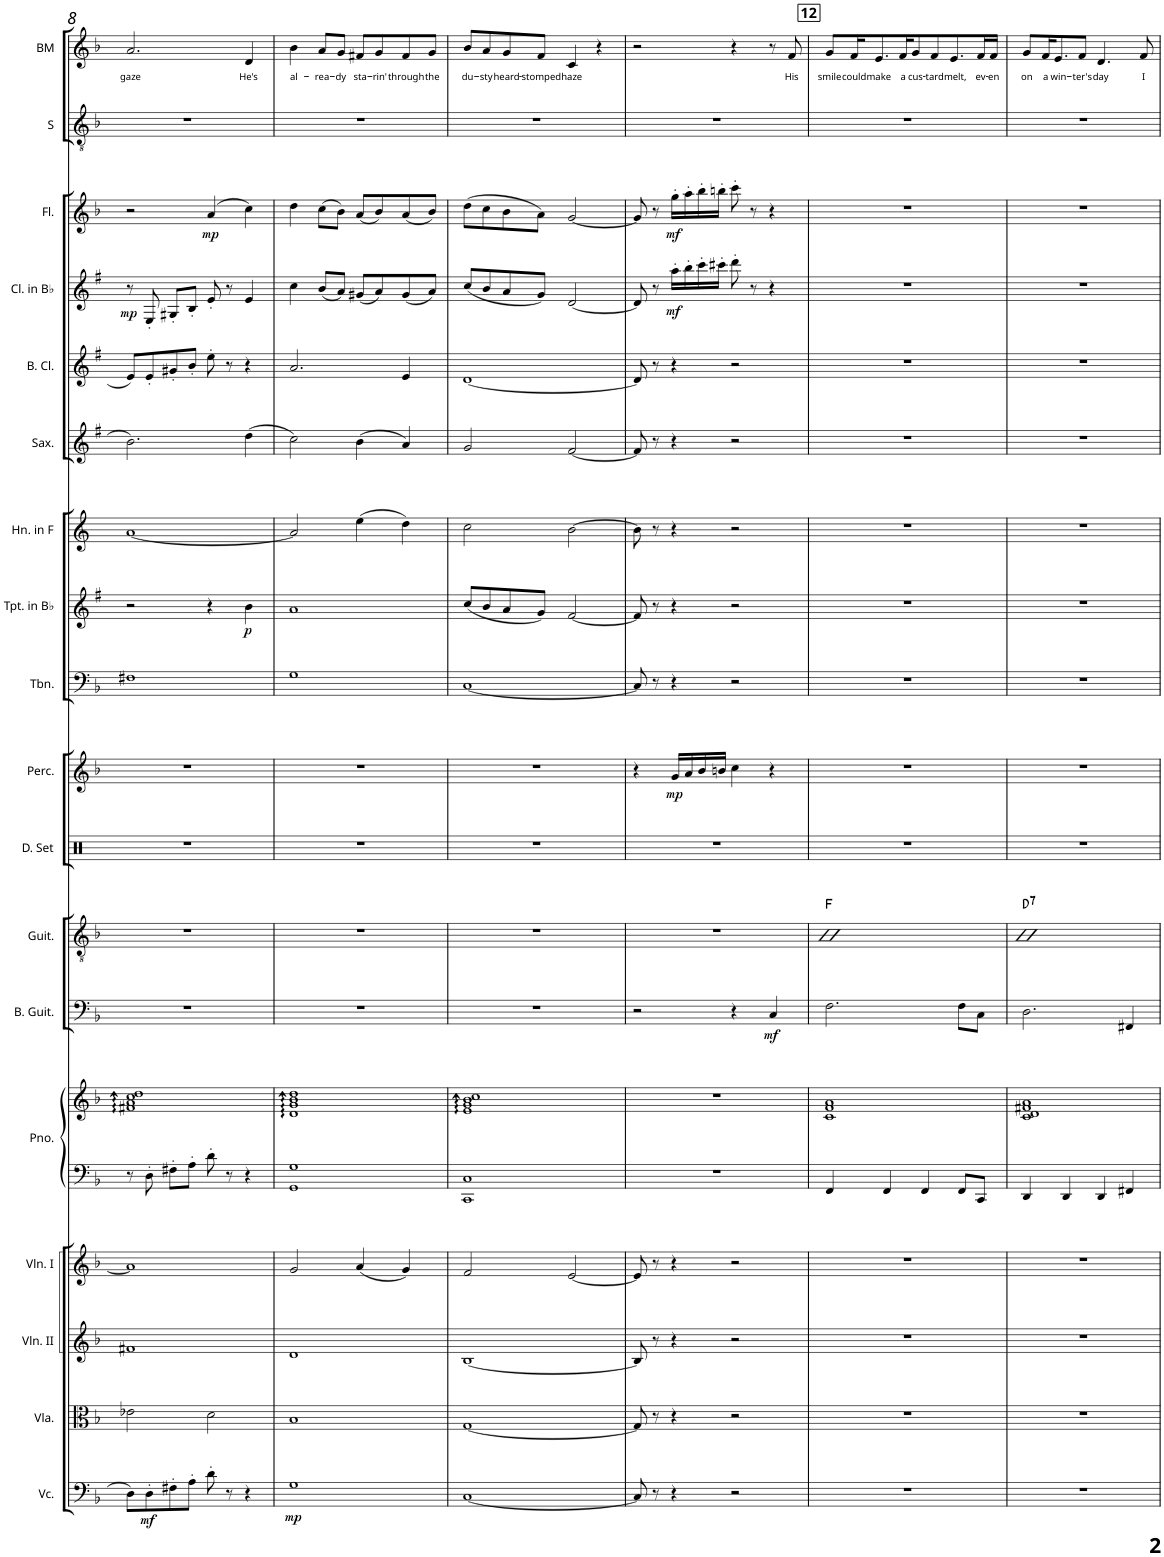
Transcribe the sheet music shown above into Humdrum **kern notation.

**kern	**dynam	**kern	**kern	**kern	**kern	**kern	**kern	**dynam	**kern	**dynam	**kern	**harte	**kern	**kern	**dynam	**kern	**kern	**dynam	**kern	**kern	**kern	**kern	**dynam	**kern	**dynam	**kern	**kern	**text
*part19	*part19	*part18	*part17	*part16	*part15	*part15	*part14	*part14	*part13	*part13	*part12	*part12	*part11	*part10	*part10	*part9	*part8	*part8	*part7	*part6	*part5	*part4	*part4	*part3	*part3	*part2	*part1	*part1
*staff20	*staff20	*staff19	*staff18	*staff17	*staff16	*staff15	*staff14	*staff14	*staff13	*staff13	*staff12	*	*staff11	*staff10	*staff10	*staff9	*staff8	*staff8	*staff7	*staff6	*staff5	*staff4	*staff4	*staff3	*staff3	*staff2	*staff1	*staff1
*I"Violoncello	*	*I"Viola	*I"Violin II	*I"Violin I	*I"Piano	*	*I"Bass Guitar	*	*I"Acoustic Guitar 2	*	*I"Acoustic Guitar	*	*I"Drumset	*I"Glockenspiel	*	*I"Trombone	*I"Trumpet in Bb	*	*I"Horn in F	*I"Saxophone	*I"Bass Clarinet	*I"Clarinet in Bb	*	*I"Flute	*	*I"SAMUEL	*I"BETSY MAY	*
*I'Vc.	*	*I'Vla.	*I'Vln. II	*I'Vln. I	*I'Pno.	*	*I'B. Guit.	*	*I'Guit. 2	*	*I'Guit.	*	*I'D. Set	*I'Glock.	*	*I'Tbn.	*I'Tpt. in Bb	*	*I'Hn. in F	*I'Sax.	*I'B. Cl.	*I'Cl. in Bb	*	*I'Fl.	*	*I'S	*I'BM	*
!!LO:PB:g=z
*clefF4	*	*clefC3	*clefG2	*clefG2	*clefF4	*clefG2	*clefF4	*	*clefGv2	*	*clefGv2	*	*clefX	*clefG2	*	*clefF4	*clefG2	*	*clefG2	*clefG2	*clefG2	*clefG2	*	*clefG2	*	*clefGv2	*clefG2	*
*	*	*	*	*	*	*	*Trd7c12	*	*	*	*	*	*	*Trd-14c-24	*	*	*Trd1c2	*	*Trd4c7	*Trd1c2	*Trd8c14	*Trd1c2	*	*	*	*	*	*
*k[b-]	*	*k[b-]	*k[b-]	*k[b-]	*k[b-]	*k[b-]	*k[b-]	*	*k[b-]	*	*k[b-]	*	*k[]	*k[b-]	*	*k[b-]	*k[f#]	*	*k[]	*k[f#]	*k[f#]	*k[f#]	*	*k[b-]	*	*k[b-]	*k[b-]	*
*M4/4	*	*M4/4	*M4/4	*M4/4	*M4/4	*M4/4	*M4/4	*	*M4/4	*	*M4/4	*	*M4/4	*M4/4	*	*M4/4	*M4/4	*	*M4/4	*M4/4	*M4/4	*M4/4	*	*M4/4	*	*M4/4	*M4/4	*
=8	=8	=8	=8	=8	=8	=8	=8	=8	=8	=8	=8	=8	=8	=8	=8	=8	=8	=8	=8	=8	=8	=8	=8	=8	=8	=8	=8	=8
!	!	!	!	!	!	!	!	!	!	!	!	!	!	!	!	!	!	!	!	!	!	!	!LO:DY:b	!	!	!	!	!LO:LY:b
8D\L	.	2e-X\	1f#X	1a]	8r	1f#X 1a 1cc 1dd	1r	.	1r	.	1r	.	1r	1r	.	1F#X	2r	.	[1a	2.b\	8e/L	8r	mp	2r	.	1r	2.a/	gaze
!	!LO:DY:b	!	!	!	!	!	!	!	!	!	!	!	!	!	!	!	!	!	!	!	!	!	!	!	!	!	!	!
8D'\	mf	.	.	.	8D'\	.	.	.	.	.	.	.	.	.	.	.	.	.	.	.	8e'/	8E'/	.	.	.	.	.	.
8F#X'\	.	.	.	.	8F#X'\L	.	.	.	.	.	.	.	.	.	.	.	.	.	.	.	8g#X'/	8G#X'/L	.	.	.	.	.	.
8A'\J	.	.	.	.	8A'\J	.	.	.	.	.	.	.	.	.	.	.	.	.	.	.	8b'/J	8B'/J	.	.	.	.	.	.
!	!	!	!	!	!	!	!	!	!	!	!	!	!	!	!	!	!	!	!	!	!	!	!	!	!LO:DY:b	!	!	!
8d'\	.	2d\	.	.	8d'\	.	.	.	.	.	.	.	.	.	.	.	4r	.	.	.	8ee'\	8e'/	.	(4a/	mp	.	.	.
8r	.	.	.	.	8r	.	.	.	.	.	.	.	.	.	.	.	.	.	.	.	8r	8r	.	.	.	.	.	.
!	!	!	!	!	!	!	!	!	!	!	!	!	!	!	!	!	!	!LO:DY:b	!	!	!	!	!	!	!	!	!	!LO:LY:b
4r	.	.	.	.	4r	.	.	.	.	.	.	.	.	.	.	.	4b\	p	.	(4dd\	4r	4e/	.	4cc\)	.	.	4d/	He's
=9	=9	=9	=9	=9	=9	=9	=9	=9	=9	=9	=9	=9	=9	=9	=9	=9	=9	=9	=9	=9	=9	=9	=9	=9	=9	=9	=9	=9
!	!LO:DY:b	!	!	!	!	!	!	!	!	!	!	!	!	!	!	!	!	!	!	!	!	!	!	!	!	!	!	!LO:LY:b
1G	mp	1B-	1d	2g/	1GG 1G	1d 1g 1b- 1dd	1r	.	1r	.	1r	.	1r	1r	.	1G	1a	.	2a/]	2cc\)	2.a/	4cc\	.	4dd\	.	1r	4b-\	al-
!	!	!	!	!	!	!	!	!	!	!	!	!	!	!	!	!	!	!	!	!	!	!	!	!	!	!	!	!LO:LY:b
.	.	.	.	.	.	.	.	.	.	.	.	.	.	.	.	.	.	.	.	.	.	(8b/L	.	(8cc\L	.	.	8a/L	-rea-
!	!	!	!	!	!	!	!	!	!	!	!	!	!	!	!	!	!	!	!	!	!	!	!	!	!	!	!	!LO:LY:b
.	.	.	.	.	.	.	.	.	.	.	.	.	.	.	.	.	.	.	.	.	.	8a/J)	.	8b-\J)	.	.	8g/J	-dy
!	!	!	!	!	!	!	!	!	!	!	!	!	!	!	!	!	!	!	!	!	!	!	!	!	!	!	!	!LO:LY:b
.	.	.	.	(4a/	.	.	.	.	.	.	.	.	.	.	.	.	.	.	(4ee\	(4b\	.	(8g#X/L	.	(8a/L	.	.	8f#X/L	sta-
!	!	!	!	!	!	!	!	!	!	!	!	!	!	!	!	!	!	!	!	!	!	!	!	!	!	!	!	!LO:LY:b
.	.	.	.	.	.	.	.	.	.	.	.	.	.	.	.	.	.	.	.	.	.	8a/)	.	8b-/)	.	.	8g/	-rin'
!	!	!	!	!	!	!	!	!	!	!	!	!	!	!	!	!	!	!	!	!	!	!	!	!	!	!	!	!LO:LY:b
.	.	.	.	4g/)	.	.	.	.	.	.	.	.	.	.	.	.	.	.	4dd\)	4a/)	4e/	(8g#/	.	(8a/	.	.	8f#/	through
!	!	!	!	!	!	!	!	!	!	!	!	!	!	!	!	!	!	!	!	!	!	!	!	!	!	!	!	!LO:LY:b
.	.	.	.	.	.	.	.	.	.	.	.	.	.	.	.	.	.	.	.	.	.	8a/J)	.	8b-/J)	.	.	8g/J	the
=10	=10	=10	=10	=10	=10	=10	=10	=10	=10	=10	=10	=10	=10	=10	=10	=10	=10	=10	=10	=10	=10	=10	=10	=10	=10	=10	=10	=10
!	!	!	!	!	!	!	!	!	!	!	!	!	!	!	!	!	!	!	!	!	!	!	!	!	!	!	!	!LO:LY:b
[1C	.	[1G	[1B-	2f/	1CC 1C	1e 1g 1b- 1cc	1r	.	1r	.	1r	.	1r	1r	.	[1C	(8cc/L	.	2cc\	2g/	[1d	(8cc/L	.	(8dd\L	.	1r	8b-/L	du-
!	!	!	!	!	!	!	!	!	!	!	!	!	!	!	!	!	!	!	!	!	!	!	!	!	!	!	!	!LO:LY:b
.	.	.	.	.	.	.	.	.	.	.	.	.	.	.	.	.	8b/	.	.	.	.	8b/	.	8cc\	.	.	8a/	-sty
!	!	!	!	!	!	!	!	!	!	!	!	!	!	!	!	!	!	!	!	!	!	!	!	!	!	!	!	!LO:LY:b
.	.	.	.	.	.	.	.	.	.	.	.	.	.	.	.	.	8a/	.	.	.	.	8a/	.	8b-\	.	.	8g/	heard-
!	!	!	!	!	!	!	!	!	!	!	!	!	!	!	!	!	!	!	!	!	!	!	!	!	!	!	!	!LO:LY:b
.	.	.	.	.	.	.	.	.	.	.	.	.	.	.	.	.	8g/J)	.	.	.	.	8g/J)	.	8a\J)	.	.	8f/J	-stomped
!	!	!	!	!	!	!	!	!	!	!	!	!	!	!	!	!	!	!	!	!	!	!	!	!	!	!	!	!LO:LY:b
.	.	.	.	[2e/	.	.	.	.	.	.	.	.	.	.	.	.	[2f#/	.	[2b\	[2f#/	.	[2d/	.	[2g/	.	.	4c/	haze
.	.	.	.	.	.	.	.	.	.	.	.	.	.	.	.	.	.	.	.	.	.	.	.	.	.	.	4r	.
=11	=11	=11	=11	=11	=11	=11	=11	=11	=11	=11	=11	=11	=11	=11	=11	=11	=11	=11	=11	=11	=11	=11	=11	=11	=11	=11	=11	=11
8C/]	.	8G/]	8B-/]	8e/]	1r	1r	2r	.	1r	.	1r	.	1r	4r	.	8C/]	8f#/]	.	8b\]	8f#/]	8d/]	8d/]	.	8g/]	.	1r	2r	.
8r	.	8r	8r	8r	.	.	.	.	.	.	.	.	.	.	.	8r	8r	.	8r	8r	8r	8r	.	8r	.	.	.	.
!	!	!	!	!	!	!	!	!	!	!	!	!	!	!	!LO:DY:b	!	!	!	!	!	!	!	!LO:DY:b	!	!LO:DY:b	!	!	!
4r	.	4r	4r	4r	.	.	.	.	.	.	.	.	.	16g/LL	mp	4r	4r	.	4r	4r	4r	16aa'\LL	mf	16gg'\LL	mf	.	.	.
.	.	.	.	.	.	.	.	.	.	.	.	.	.	16a/	.	.	.	.	.	.	.	16bb'\	.	16aa'\	.	.	.	.
.	.	.	.	.	.	.	.	.	.	.	.	.	.	16b-/	.	.	.	.	.	.	.	16ccc'\	.	16bb-'\	.	.	.	.
.	.	.	.	.	.	.	.	.	.	.	.	.	.	16bn/JJ	.	.	.	.	.	.	.	16ccc#X'\JJ	.	16bbn'\JJ	.	.	.	.
2r	.	2r	2r	2r	.	.	4r	.	.	.	.	.	.	4cc\	.	2r	2r	.	2r	2r	2r	8ddd'\	.	8ccc'\	.	.	4r	.
.	.	.	.	.	.	.	.	.	.	.	.	.	.	.	.	.	.	.	.	.	.	8r	.	8r	.	.	.	.
!	!	!	!	!	!	!	!	!LO:DY:b	!	!	!	!	!	!	!	!	!	!	!	!	!	!	!	!	!	!	!	!
.	.	.	.	.	.	.	4C/	mf	.	.	.	.	.	4r	.	.	.	.	.	.	.	4r	.	4r	.	.	8r	.
!	!	!	!	!	!	!	!	!	!	!	!	!	!	!	!	!	!	!	!	!	!	!	!	!	!	!	!	!LO:LY:b
.	.	.	.	.	.	.	.	.	.	.	.	.	.	.	.	.	.	.	.	.	.	.	.	.	.	.	8f/	His
!!LO:REH:place=s1:a:B:cj:fs=12:t=12
=12	=12	=12	=12	=12	=12	=12	=12	=12	=12	=12	=12	=12	=12	=12	=12	=12	=12	=12	=12	=12	=12	=12	=12	=12	=12	=12	=12	=12
!	!	!	!	!	!	!	!	!	!	!LO:DY:b	!	!	!	!	!	!	!	!	!	!	!	!	!	!	!	!	!	!LO:LY:b
1r	.	1r	1r	1r	4FF/	1c 1f 1a	2.F\	.	1A 1c 1e 1a	f	1B-	F:maj	1r	1r	.	1r	1r	.	1r	1r	1r	1r	.	1r	.	1r	8g/L	smile
!	!	!	!	!	!	!	!	!	!	!	!	!	!	!	!	!	!	!	!	!	!	!	!	!	!	!	!	!LO:LY:b
.	.	.	.	.	.	.	.	.	.	.	.	.	.	.	.	.	.	.	.	.	.	.	.	.	.	.	16f/K	could
!	!	!	!	!	!	!	!	!	!	!	!	!	!	!	!	!	!	!	!	!	!	!	!	!	!	!	!	!LO:LY:b
.	.	.	.	.	.	.	.	.	.	.	.	.	.	.	.	.	.	.	.	.	.	.	.	.	.	.	8.e/	make
.	.	.	.	.	4FF/	.	.	.	.	.	.	.	.	.	.	.	.	.	.	.	.	.	.	.	.	.	.	.
!	!	!	!	!	!	!	!	!	!	!	!	!	!	!	!	!	!	!	!	!	!	!	!	!	!	!	!	!LO:LY:b
.	.	.	.	.	.	.	.	.	.	.	.	.	.	.	.	.	.	.	.	.	.	.	.	.	.	.	16f/K	a
!	!	!	!	!	!	!	!	!	!	!	!	!	!	!	!	!	!	!	!	!	!	!	!	!	!	!	!	!LO:LY:b
.	.	.	.	.	.	.	.	.	.	.	.	.	.	.	.	.	.	.	.	.	.	.	.	.	.	.	8g/	cus-
.	.	.	.	.	4FF/	.	.	.	.	.	.	.	.	.	.	.	.	.	.	.	.	.	.	.	.	.	.	.
!	!	!	!	!	!	!	!	!	!	!	!	!	!	!	!	!	!	!	!	!	!	!	!	!	!	!	!	!LO:LY:b
.	.	.	.	.	.	.	.	.	.	.	.	.	.	.	.	.	.	.	.	.	.	.	.	.	.	.	8f/	-tard
!	!	!	!	!	!	!	!	!	!	!	!	!	!	!	!	!	!	!	!	!	!	!	!	!	!	!	!	!LO:LY:b
.	.	.	.	.	.	.	.	.	.	.	.	.	.	.	.	.	.	.	.	.	.	.	.	.	.	.	8.e/	melt,
.	.	.	.	.	8FF/L	.	8F\L	.	.	.	.	.	.	.	.	.	.	.	.	.	.	.	.	.	.	.	.	.
!	!	!	!	!	!	!	!	!	!	!	!	!	!	!	!	!	!	!	!	!	!	!	!	!	!	!	!	!LO:LY:b
.	.	.	.	.	8CC/J	.	8C\J	.	.	.	.	.	.	.	.	.	.	.	.	.	.	.	.	.	.	.	16f/L	ev-
!	!	!	!	!	!	!	!	!	!	!	!	!	!	!	!	!	!	!	!	!	!	!	!	!	!	!	!	!LO:LY:b
.	.	.	.	.	.	.	.	.	.	.	.	.	.	.	.	.	.	.	.	.	.	.	.	.	.	.	16f/JJ	-en
=13	=13	=13	=13	=13	=13	=13	=13	=13	=13	=13	=13	=13	=13	=13	=13	=13	=13	=13	=13	=13	=13	=13	=13	=13	=13	=13	=13	=13
!	!	!	!	!	!	!	!	!	!	!	!	!LO:H:kt=7	!	!	!	!	!	!	!	!	!	!	!	!	!	!	!	!LO:LY:b
1r	.	1r	1r	1r	4DD/	1c 1d 1f#X 1a	2.D\	.	1A 1c 1f#X 1a	.	1B-	D:7	1r	1r	.	1r	1r	.	1r	1r	1r	1r	.	1r	.	1r	8g/L	on
!	!	!	!	!	!	!	!	!	!	!	!	!	!	!	!	!	!	!	!	!	!	!	!	!	!	!	!	!LO:LY:b
.	.	.	.	.	.	.	.	.	.	.	.	.	.	.	.	.	.	.	.	.	.	.	.	.	.	.	16f/K	a
!	!	!	!	!	!	!	!	!	!	!	!	!	!	!	!	!	!	!	!	!	!	!	!	!	!	!	!	!LO:LY:b
.	.	.	.	.	.	.	.	.	.	.	.	.	.	.	.	.	.	.	.	.	.	.	.	.	.	.	8.e/	win-
.	.	.	.	.	4DD/	.	.	.	.	.	.	.	.	.	.	.	.	.	.	.	.	.	.	.	.	.	.	.
!	!	!	!	!	!	!	!	!	!	!	!	!	!	!	!	!	!	!	!	!	!	!	!	!	!	!	!	!LO:LY:b
.	.	.	.	.	.	.	.	.	.	.	.	.	.	.	.	.	.	.	.	.	.	.	.	.	.	.	8f/J	-ter's
!	!	!	!	!	!	!	!	!	!	!	!	!	!	!	!	!	!	!	!	!	!	!	!	!	!	!	!	!LO:LY:b
.	.	.	.	.	4DD/	.	.	.	.	.	.	.	.	.	.	.	.	.	.	.	.	.	.	.	.	.	4.d/	day
.	.	.	.	.	4FF#X/	.	4FF#X/	.	.	.	.	.	.	.	.	.	.	.	.	.	.	.	.	.	.	.	.	.
!	!	!	!	!	!	!	!	!	!	!	!	!	!	!	!	!	!	!	!	!	!	!	!	!	!	!	!	!LO:LY:b
.	.	.	.	.	.	.	.	.	.	.	.	.	.	.	.	.	.	.	.	.	.	.	.	.	.	.	8f/	I
=	=	=	=	=	=	=	=	=	=	=	=	=	=	=	=	=	=	=	=	=	=	=	=	=	=	=	=	=
*-	*-	*-	*-	*-	*-	*-	*-	*-	*-	*-	*-	*-	*-	*-	*-	*-	*-	*-	*-	*-	*-	*-	*-	*-	*-	*-	*-	*-
